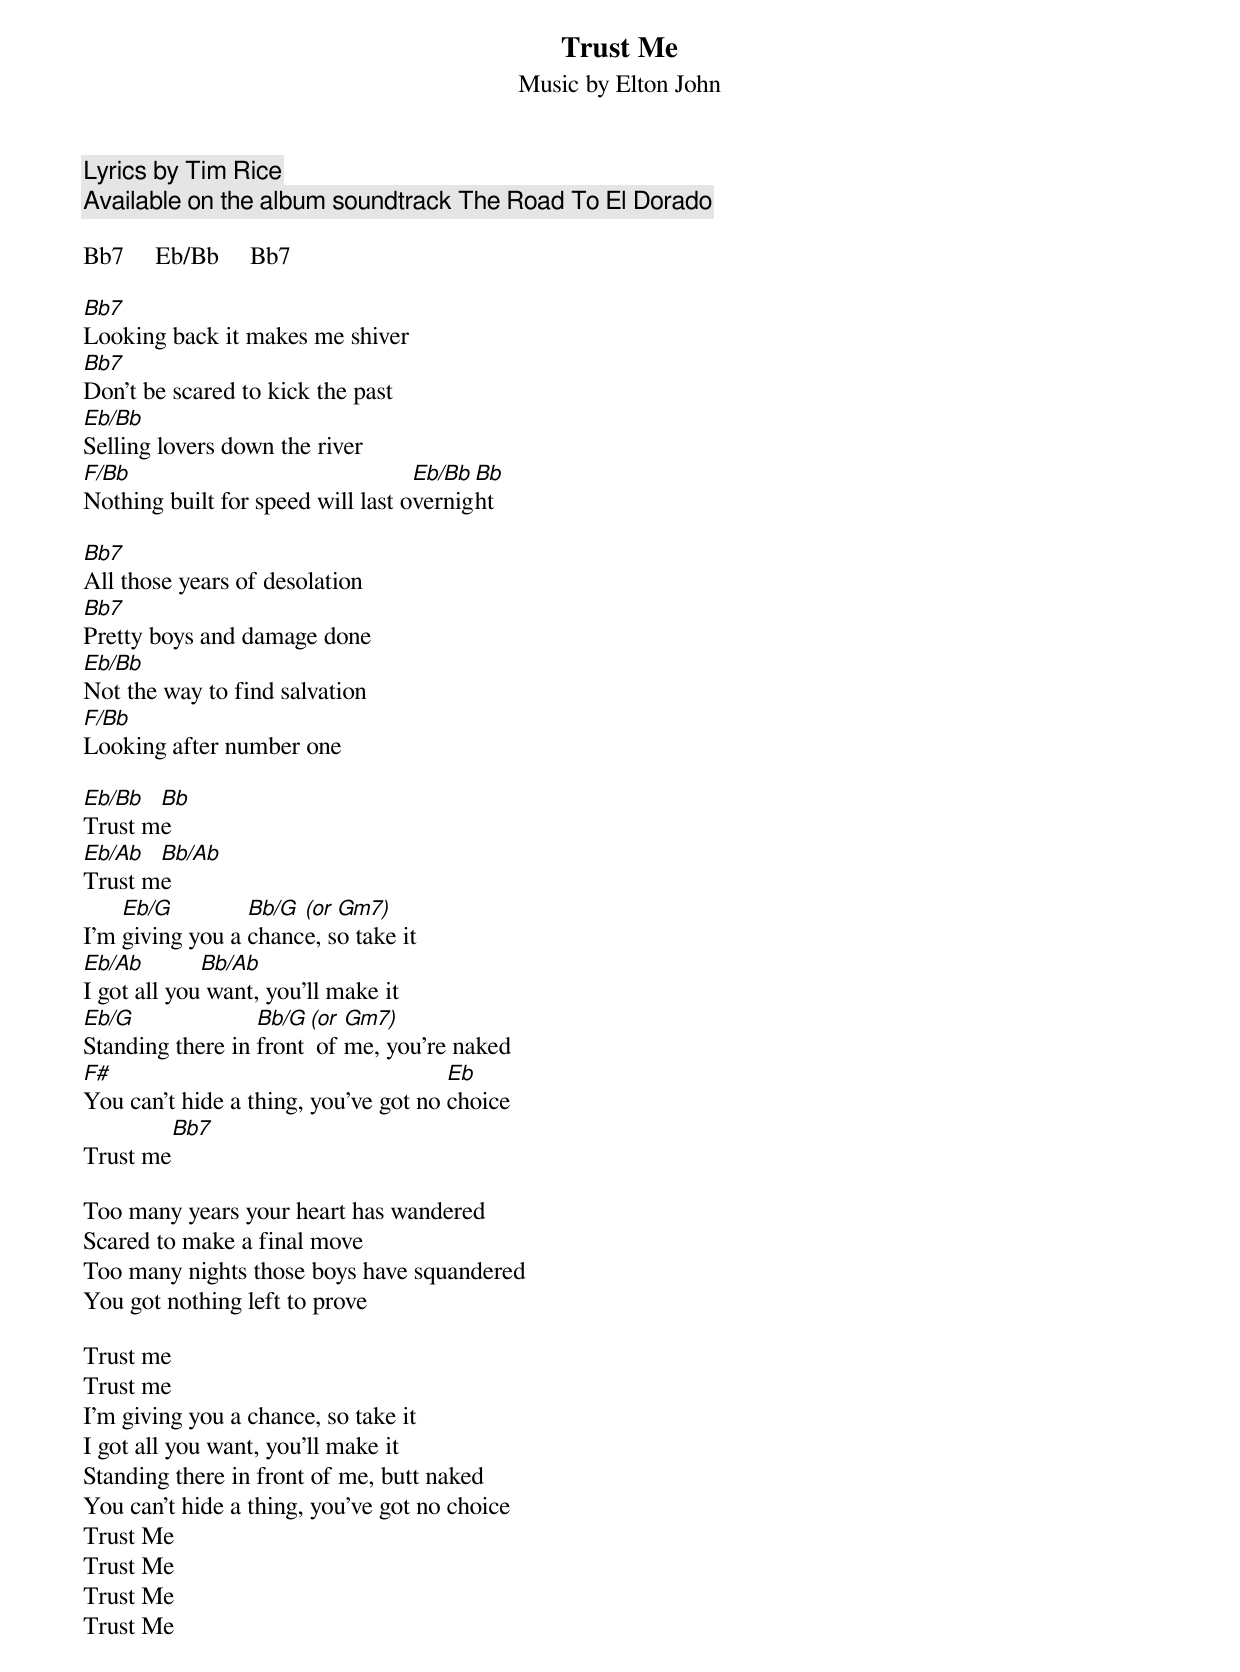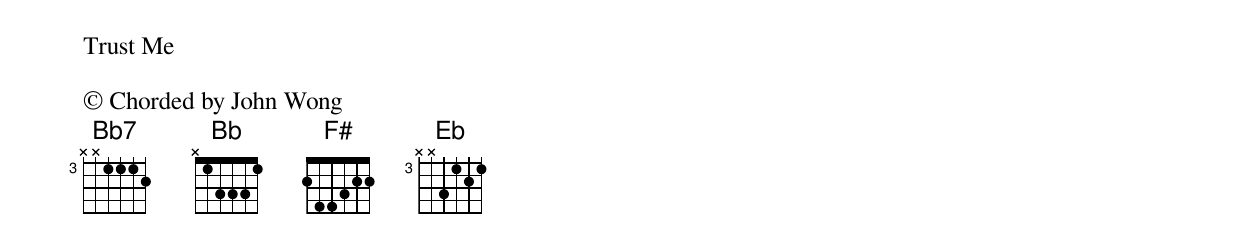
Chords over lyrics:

Trust Me
Music by Elton John
Lyrics by Tim Rice
Available on the album soundtrack The Road To El Dorado

Bb7     Eb/Bb     Bb7

Bb7
Looking back it makes me shiver
Bb7
Don't be scared to kick the past
Eb/Bb
Selling lovers down the river
F/Bb				   Eb/Bb Bb
Nothing built for speed will last overnight

Bb7
All those years of desolation
Bb7
Pretty boys and damage done
Eb/Bb
Not the way to find salvation
F/Bb
Looking after number one

Eb/Bb  Bb
Trust me
Eb/Ab  Bb/Ab
Trust me
    Eb/G         Bb/G (or Gm7)
I'm giving you a chance, so take it
Eb/Ab        Bb/Ab
I got all you want, you'll make it
Eb/G              Bb/G (or Gm7)
Standing there in front of me, you're naked
F#				      Eb
You can't hide a thing, you've got no choice
	Bb7
Trust me

Too many years your heart has wandered
Scared to make a final move
Too many nights those boys have squandered
You got nothing left to prove

Trust me
Trust me
I'm giving you a chance, so take it
I got all you want, you'll make it
Standing there in front of me, butt naked
You can't hide a thing, you've got no choice
Trust Me
Trust Me
Trust Me
Trust Me
Trust Me

© Chorded by John Wong
